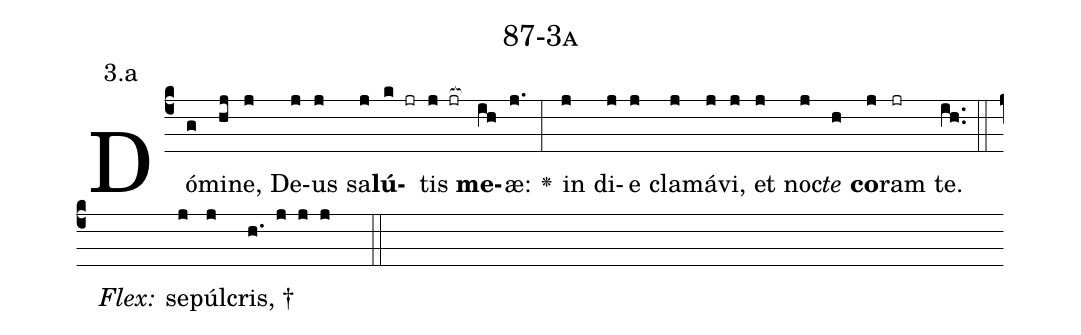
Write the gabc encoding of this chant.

name: 87-3a;
annotation: 3.a;
%%
(c4)Dó(g)mi(hj)ne,(j) De(j)us(j) sa(j)<b>lú</b>(k jr)tis(j jr[ocb:1{]) <b>me</b>(ih[ocb:0}])æ:(j.) <v>\greheightstar</v>(:) in(j) di(j)e(j) cla(j)má(j)vi,(j) et(j) noc(j)<i>te</i>(h) <b>co</b>(j)ram(jr) te.(ih..) (::)
<i>Flex:</i>()  se(j)púl(j)cris, †(h. j j j  ::)

%E(j) u(j) o(j) u(h) a(j) e.(ih..) (::)
